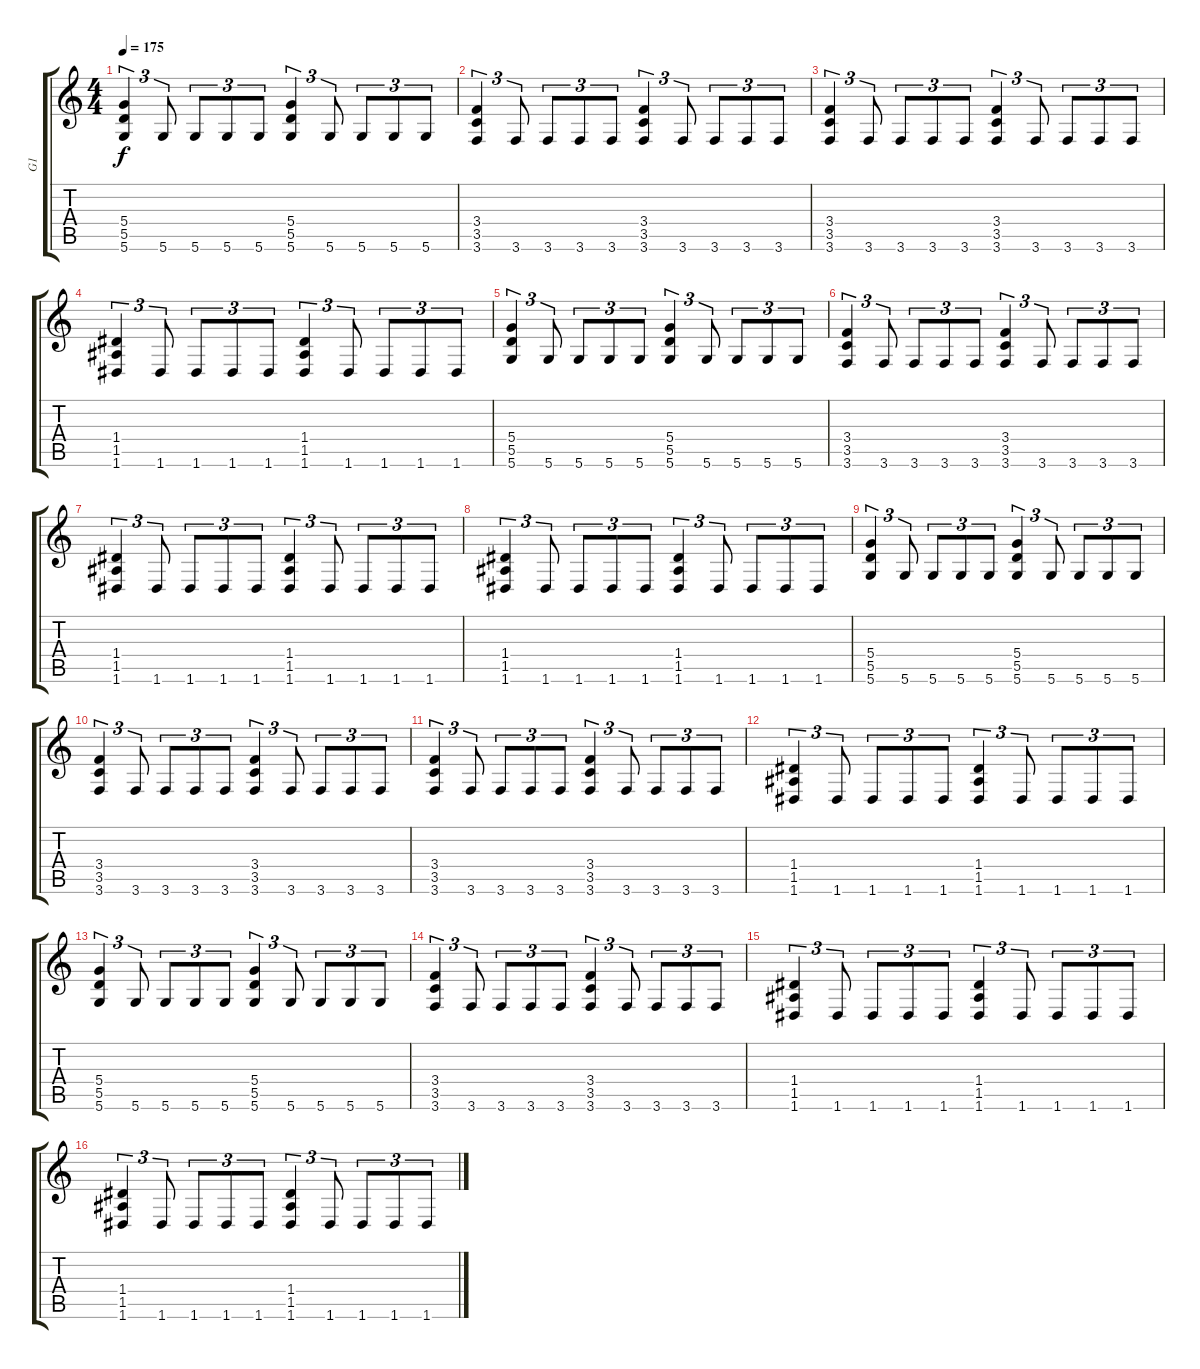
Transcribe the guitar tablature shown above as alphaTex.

\track ("G1" "G1") {instrument distortionguitar}
\staff {score tabs}
\tuning (E4 B3 G3 D3 A2 D2) {hide}
\ts (4 4)
\tempo 175
\clef g2
\ks c
(5.4 5.5 5.6).4{tu (3 2) dy f} 5.6.8{tu (3 2)} 5.6.8{tu (3 2)} 5.6.8{tu (3 2)} 5.6.8{tu (3 2)} (5.4 5.5 5.6).4{tu (3 2)} 5.6.8{tu (3 2)} 5.6.8{tu (3 2)} 5.6.8{tu (3 2)} 5.6.8{tu (3 2)} |
(3.4 3.5 3.6).4{tu (3 2)} 3.6.8{tu (3 2)} 3.6.8{tu (3 2)} 3.6.8{tu (3 2)} 3.6.8{tu (3 2)} (3.4 3.5 3.6).4{tu (3 2)} 3.6.8{tu (3 2)} 3.6.8{tu (3 2)} 3.6.8{tu (3 2)} 3.6.8{tu (3 2)} |
(3.4 3.5 3.6).4{tu (3 2)} 3.6.8{tu (3 2)} 3.6.8{tu (3 2)} 3.6.8{tu (3 2)} 3.6.8{tu (3 2)} (3.4 3.5 3.6).4{tu (3 2)} 3.6.8{tu (3 2)} 3.6.8{tu (3 2)} 3.6.8{tu (3 2)} 3.6.8{tu (3 2)} |
(1.4 1.5 1.6).4{tu (3 2)} 1.6.8{tu (3 2)} 1.6.8{tu (3 2)} 1.6.8{tu (3 2)} 1.6.8{tu (3 2)} (1.4 1.5 1.6).4{tu (3 2)} 1.6.8{tu (3 2)} 1.6.8{tu (3 2)} 1.6.8{tu (3 2)} 1.6.8{tu (3 2)} |
(5.4 5.5 5.6).4{tu (3 2)} 5.6.8{tu (3 2)} 5.6.8{tu (3 2)} 5.6.8{tu (3 2)} 5.6.8{tu (3 2)} (5.4 5.5 5.6).4{tu (3 2)} 5.6.8{tu (3 2)} 5.6.8{tu (3 2)} 5.6.8{tu (3 2)} 5.6.8{tu (3 2)} |
(3.4 3.5 3.6).4{tu (3 2)} 3.6.8{tu (3 2)} 3.6.8{tu (3 2)} 3.6.8{tu (3 2)} 3.6.8{tu (3 2)} (3.4 3.5 3.6).4{tu (3 2)} 3.6.8{tu (3 2)} 3.6.8{tu (3 2)} 3.6.8{tu (3 2)} 3.6.8{tu (3 2)} |
(1.4 1.5 1.6).4{tu (3 2)} 1.6.8{tu (3 2)} 1.6.8{tu (3 2)} 1.6.8{tu (3 2)} 1.6.8{tu (3 2)} (1.4 1.5 1.6).4{tu (3 2)} 1.6.8{tu (3 2)} 1.6.8{tu (3 2)} 1.6.8{tu (3 2)} 1.6.8{tu (3 2)} |
(1.4 1.5 1.6).4{tu (3 2)} 1.6.8{tu (3 2)} 1.6.8{tu (3 2)} 1.6.8{tu (3 2)} 1.6.8{tu (3 2)} (1.4 1.5 1.6).4{tu (3 2)} 1.6.8{tu (3 2)} 1.6.8{tu (3 2)} 1.6.8{tu (3 2)} 1.6.8{tu (3 2)} |
(5.4 5.5 5.6).4{tu (3 2)} 5.6.8{tu (3 2)} 5.6.8{tu (3 2)} 5.6.8{tu (3 2)} 5.6.8{tu (3 2)} (5.4 5.5 5.6).4{tu (3 2)} 5.6.8{tu (3 2)} 5.6.8{tu (3 2)} 5.6.8{tu (3 2)} 5.6.8{tu (3 2)} |
(3.4 3.5 3.6).4{tu (3 2)} 3.6.8{tu (3 2)} 3.6.8{tu (3 2)} 3.6.8{tu (3 2)} 3.6.8{tu (3 2)} (3.4 3.5 3.6).4{tu (3 2)} 3.6.8{tu (3 2)} 3.6.8{tu (3 2)} 3.6.8{tu (3 2)} 3.6.8{tu (3 2)} |
(3.4 3.5 3.6).4{tu (3 2)} 3.6.8{tu (3 2)} 3.6.8{tu (3 2)} 3.6.8{tu (3 2)} 3.6.8{tu (3 2)} (3.4 3.5 3.6).4{tu (3 2)} 3.6.8{tu (3 2)} 3.6.8{tu (3 2)} 3.6.8{tu (3 2)} 3.6.8{tu (3 2)} |
(1.4 1.5 1.6).4{tu (3 2)} 1.6.8{tu (3 2)} 1.6.8{tu (3 2)} 1.6.8{tu (3 2)} 1.6.8{tu (3 2)} (1.4 1.5 1.6).4{tu (3 2)} 1.6.8{tu (3 2)} 1.6.8{tu (3 2)} 1.6.8{tu (3 2)} 1.6.8{tu (3 2)} |
(5.4 5.5 5.6).4{tu (3 2)} 5.6.8{tu (3 2)} 5.6.8{tu (3 2)} 5.6.8{tu (3 2)} 5.6.8{tu (3 2)} (5.4 5.5 5.6).4{tu (3 2)} 5.6.8{tu (3 2)} 5.6.8{tu (3 2)} 5.6.8{tu (3 2)} 5.6.8{tu (3 2)} |
(3.4 3.5 3.6).4{tu (3 2)} 3.6.8{tu (3 2)} 3.6.8{tu (3 2)} 3.6.8{tu (3 2)} 3.6.8{tu (3 2)} (3.4 3.5 3.6).4{tu (3 2)} 3.6.8{tu (3 2)} 3.6.8{tu (3 2)} 3.6.8{tu (3 2)} 3.6.8{tu (3 2)} |
(1.4 1.5 1.6).4{tu (3 2)} 1.6.8{tu (3 2)} 1.6.8{tu (3 2)} 1.6.8{tu (3 2)} 1.6.8{tu (3 2)} (1.4 1.5 1.6).4{tu (3 2)} 1.6.8{tu (3 2)} 1.6.8{tu (3 2)} 1.6.8{tu (3 2)} 1.6.8{tu (3 2)} |
(1.4 1.5 1.6).4{tu (3 2)} 1.6.8{tu (3 2)} 1.6.8{tu (3 2)} 1.6.8{tu (3 2)} 1.6.8{tu (3 2)} (1.4 1.5 1.6).4{tu (3 2)} 1.6.8{tu (3 2)} 1.6.8{tu (3 2)} 1.6.8{tu (3 2)} 1.6.8{tu (3 2)}
